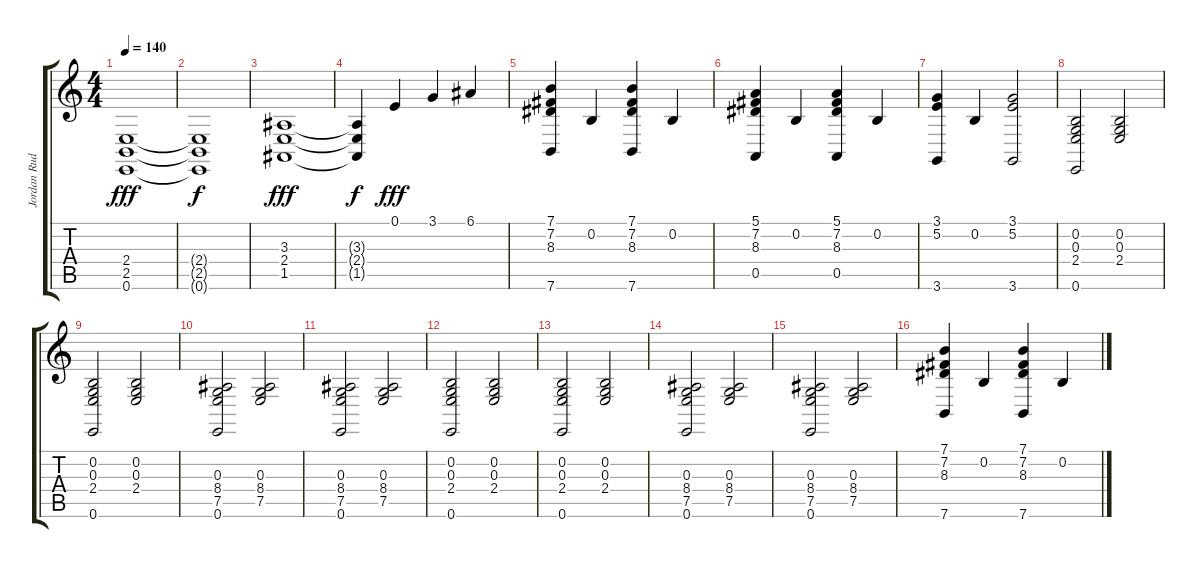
\track ("Jordan Rudess Piano" "Jordan Rud") {instrument acousticgrandpiano}
\staff {score tabs}
\tuning (E4 B3 G3 D3 A2 E2) {hide}
\ts (4 4)
\tempo 140
\clef g2
\ks c
(2.4 2.5 0.6).1{dy fff} |
(2.4{t} 2.5{t} 0.6{t}).1{dy f} |
(3.3 2.4 1.5).1{dy fff} |
(3.3{t} 2.4{t} 1.5{t}).4{dy f} 0.1.4{dy fff} 3.1.4 6.1.4 |
(7.1 7.2 8.3 7.6).4 0.2.4 (7.1 7.2 8.3 7.6).4 0.2.4 |
(5.1 7.2 8.3 0.5).4 0.2.4 (5.1 7.2 8.3 0.5).4 0.2.4 |
(3.1 5.2 3.6).4 0.2.4 (3.1 5.2 3.6).2 |
(0.2 0.3 2.4 0.6).2 (0.2 0.3 2.4).2 |
(0.2 0.3 2.4 0.6).2 (0.2 0.3 2.4).2 |
(0.3 8.4 7.5 0.6).2 (0.3 8.4 7.5).2 |
(0.3 8.4 7.5 0.6).2 (0.3 8.4 7.5).2 |
(0.2 0.3 2.4 0.6).2 (0.2 0.3 2.4).2 |
(0.2 0.3 2.4 0.6).2 (0.2 0.3 2.4).2 |
(0.3 8.4 7.5 0.6).2 (0.3 8.4 7.5).2 |
(0.3 8.4 7.5 0.6).2 (0.3 8.4 7.5).2 |
(7.1 7.2 8.3 7.6).4 0.2.4 (7.1 7.2 8.3 7.6).4 0.2.4
